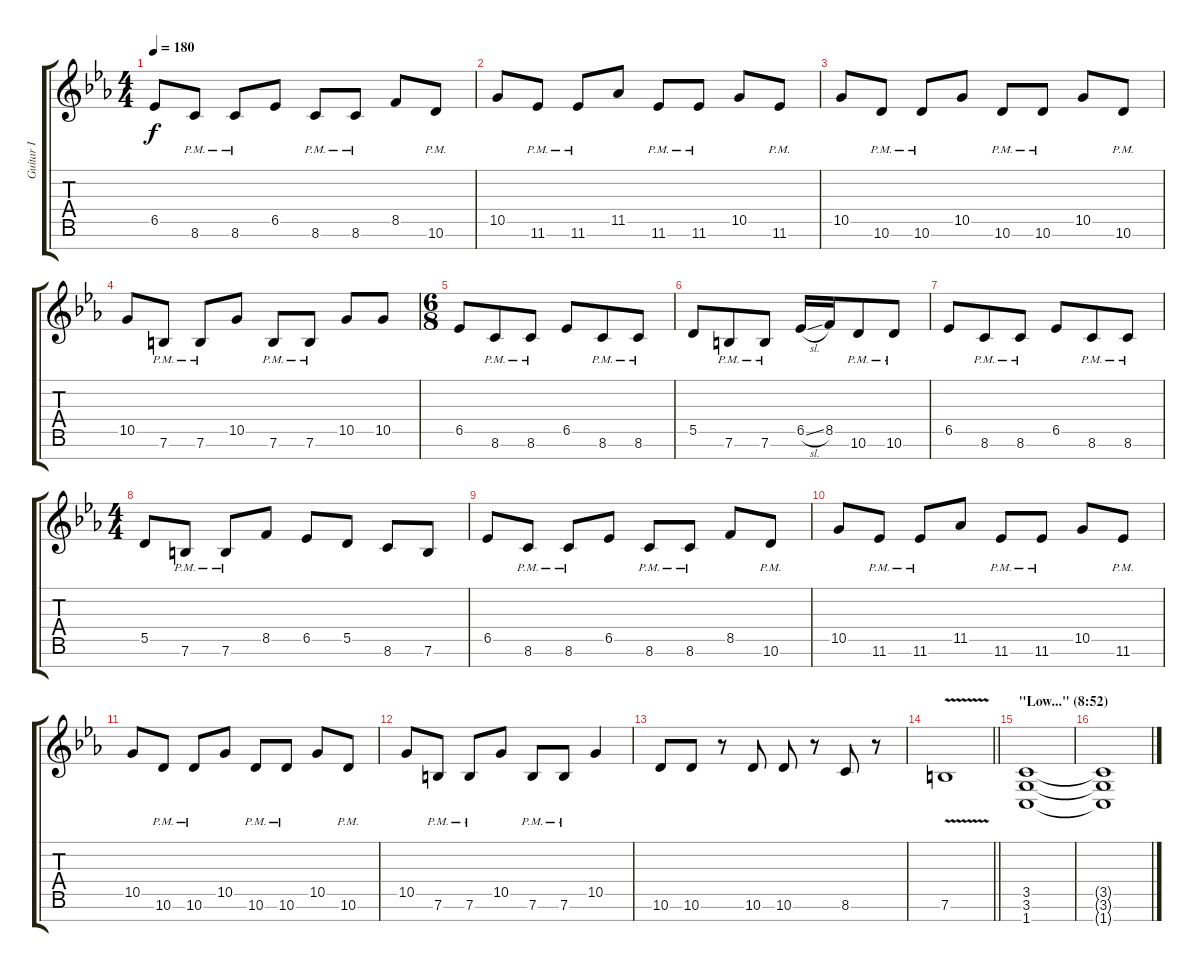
\track ("Guitar I" "Guitar I") {instrument distortionguitar}
\staff {score tabs}
\tuning (E4 B3 G3 D3 A2 E2 B1) {hide}
\ts (4 4)
\tempo 180
\clef g2
\ks cminor
6.5.8{dy f} 8.6{pm}.8 8.6{pm}.8 6.5.8 8.6{pm}.8 8.6{pm}.8 8.5.8 10.6{pm}.8 |
10.5.8 11.6{pm}.8 11.6{pm}.8 11.5.8 11.6{pm}.8 11.6{pm}.8 10.5.8 11.6{pm}.8 |
10.5.8 10.6{pm}.8 10.6{pm}.8 10.5.8 10.6{pm}.8 10.6{pm}.8 10.5.8 10.6{pm}.8 |
10.5.8 7.6{pm}.8 7.6{pm}.8 10.5.8 7.6{pm}.8 7.6{pm}.8 10.5.8 10.5.8 |
\ts (6 8)
6.5.8 8.6{pm}.8 8.6{pm}.8 6.5.8 8.6{pm}.8 8.6{pm}.8 |
5.5.8 7.6{pm}.8 7.6{pm}.8 6.5{sl}.16 8.5.16 10.6{pm}.8 10.6{pm}.8 |
6.5.8 8.6{pm}.8 8.6{pm}.8 6.5.8 8.6{pm}.8 8.6{pm}.8 |
\ts (4 4)
5.5.8 7.6{pm}.8 7.6{pm}.8 8.5.8 6.5.8 5.5.8 8.6.8 7.6.8 |
6.5.8 8.6{pm}.8 8.6{pm}.8 6.5.8 8.6{pm}.8 8.6{pm}.8 8.5.8 10.6{pm}.8 |
10.5.8 11.6{pm}.8 11.6{pm}.8 11.5.8 11.6{pm}.8 11.6{pm}.8 10.5.8 11.6{pm}.8 |
10.5.8 10.6{pm}.8 10.6{pm}.8 10.5.8 10.6{pm}.8 10.6{pm}.8 10.5.8 10.6{pm}.8 |
10.5.8 7.6{pm}.8 7.6{pm}.8 10.5.8 7.6{pm}.8 7.6{pm}.8 10.5.4 |
10.6.8 10.6.8 r.8 10.6.8 10.6.8 r.8 8.6.8 r.8 |
\barLineRight lightlight
7.6{v}.1 |
\section ("" "\"Low...\" (8:52)")
(3.5 3.6 1.7).1{volume 15} |
(3.5{t} 3.6{t} 1.7{t}).1
